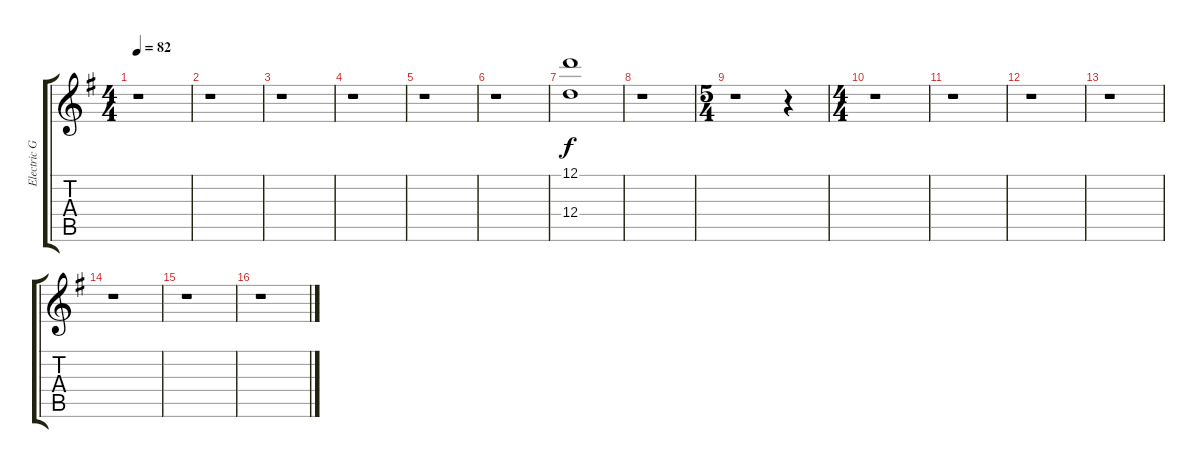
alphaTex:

\track ("Electric Guitar 4" "Electric G") {instrument electricguitarclean}
\staff {score tabs}
\tuning (D4 A3 Gb3 D3 A2 D2) {hide}
\ts (4 4)
\tempo 82
\clef g2
\ks g
r.1{dy fff} |
r.1 |
r.1 |
r.1 |
r.1 |
r.1 |
(12.1 12.4).1{dy f} |
r.1 |
\ts (5 4)
r.1 r.4 |
\ts (4 4)
r.1 |
r.1 |
r.1 |
r.1 |
r.1 |
r.1 |
r.1
